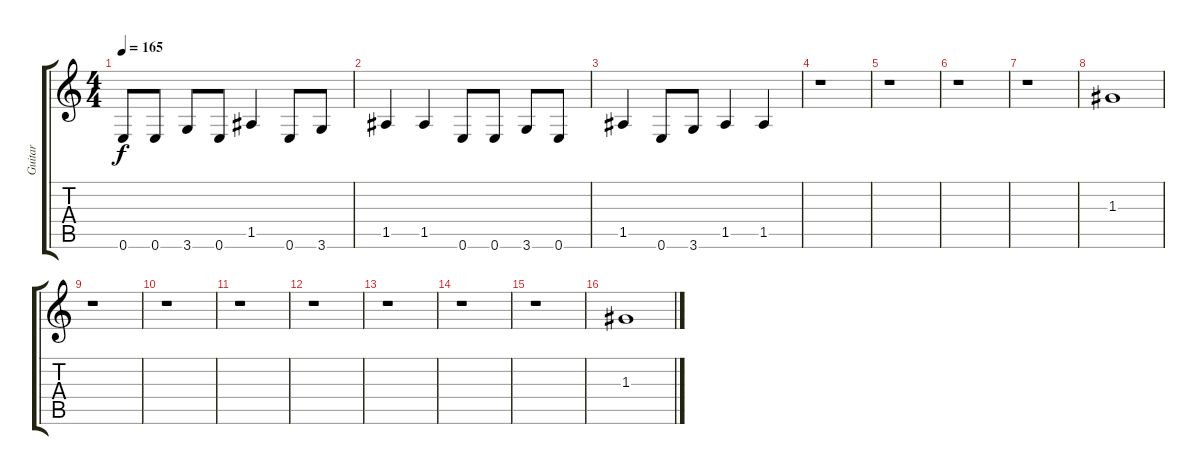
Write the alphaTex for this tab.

\track ("Guitar" "Guitar") {instrument distortionguitar}
\staff {score tabs}
\tuning (E4 B3 G3 D3 A2 E2) {hide}
\ts (4 4)
\tempo 165
\clef g2
\ks c
0.6.8{dy f} 0.6.8 3.6.8 0.6.8 1.5.4 0.6.8 3.6.8 |
1.5.4 1.5.4 0.6.8 0.6.8 3.6.8 0.6.8 |
1.5.4 0.6.8 3.6.8 1.5.4 1.5.4 |
r.1 |
r.1 |
r.1 |
r.1 |
1.3.1 |
r.1 |
r.1 |
r.1 |
r.1 |
r.1 |
r.1 |
r.1 |
1.3.1
